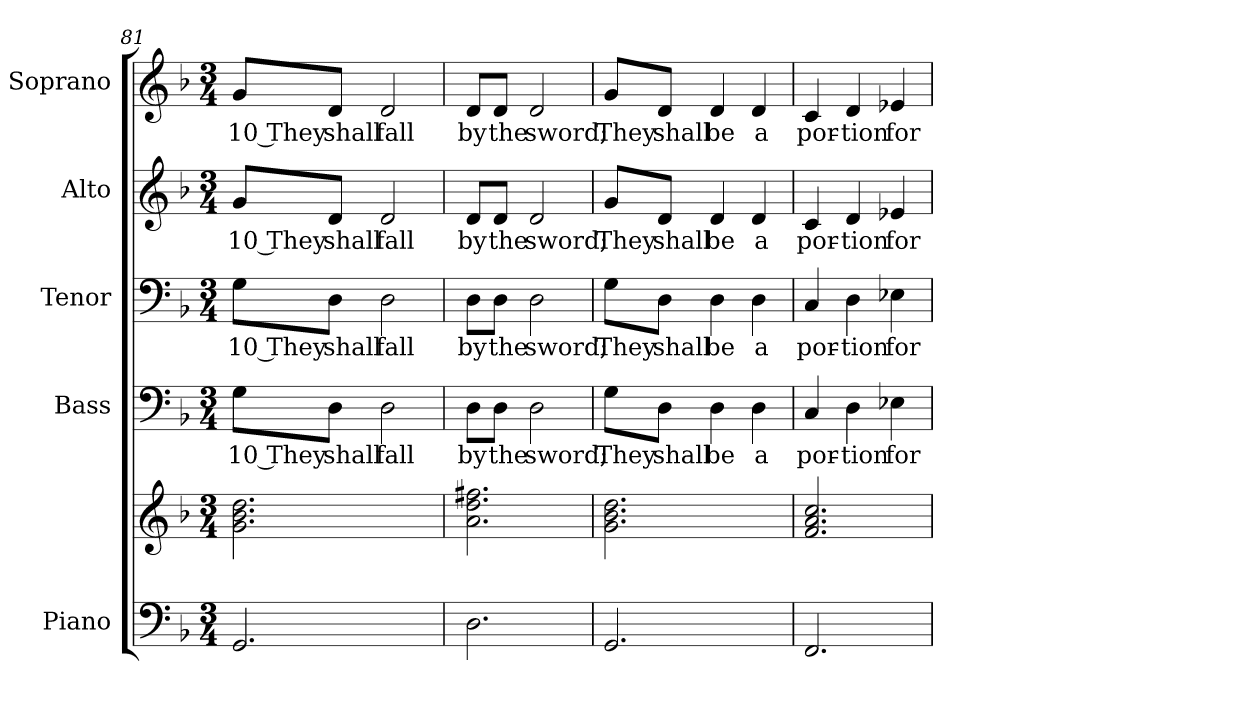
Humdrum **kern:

**kern	**kern	**kern	**text	**kern	**text	**kern	**text	**kern	**text
*part5	*part5	*part4	*part4	*part3	*part3	*part2	*part2	*part1	*part1
*staff6	*staff5	*staff4	*staff4	*staff3	*staff3	*staff2	*staff2	*staff1	*staff1
*I"Piano	*	*I"Bass	*	*I"Tenor	*	*I"Alto	*	*I"Soprano	*
*I'Pno.	*	*I'B.	*	*I'T.	*	*I'A.	*	*I'S.	*
!!LO:PB:g=z
*clefF4	*clefG2	*clefF4	*	*clefF4	*	*clefG2	*	*clefG2	*
*k[b-]	*k[b-]	*k[b-]	*	*k[b-]	*	*k[b-]	*	*k[b-]	*
*F:	*F:	*F:	*	*F:	*	*F:	*	*F:	*
*M3/4	*M3/4	*M3/4	*	*M3/4	*	*M3/4	*	*M3/4	*
=81	=81	=81	=81	=81	=81	=81	=81	=81	=81
!	!	!	!LO:LY:b:color=#000000	!	!	!	!	!	!
!	!	!	!	!	!LO:LY:b:color=#000000	!	!	!	!
!	!	!	!	!	!	!	!LO:LY:b:color=#000000	!	!
!	!	!	!	!	!	!	!	!	!LO:LY:b:color=#000000
2.GGi/	2.gi\ 2.b-i 2.ddi	8Gi\L	10 They	8Gi\L	10 They	8gi/L	10 They	8gi/L	10 They
!	!	!	!LO:LY:b:color=#000000	!	!	!	!	!	!
!	!	!	!	!	!LO:LY:b:color=#000000	!	!	!	!
!	!	!	!	!	!	!	!LO:LY:b:color=#000000	!	!
!	!	!	!	!	!	!	!	!	!LO:LY:b:color=#000000
.	.	8Di\J	shall	8Di\J	shall	8di/J	shall	8di/J	shall
!	!	!	!LO:LY:b:color=#000000	!	!	!	!	!	!
!	!	!	!	!	!LO:LY:b:color=#000000	!	!	!	!
!	!	!	!	!	!	!	!LO:LY:b:color=#000000	!	!
!	!	!	!	!	!	!	!	!	!LO:LY:b:color=#000000
.	.	2Di\	fall	2Di\	fall	2di/	fall	2di/	fall
=82	=82	=82	=82	=82	=82	=82	=82	=82	=82
!	!	!	!LO:LY:b:color=#000000	!	!	!	!	!	!
!	!	!	!	!	!LO:LY:b:color=#000000	!	!	!	!
!	!	!	!	!	!	!	!LO:LY:b:color=#000000	!	!
!	!	!	!	!	!	!	!	!	!LO:LY:b:color=#000000
2.Di\	2.ai\ 2.ddi 2.ff#Xi	8Di\L	by	8Di\L	by	8di/L	by	8di/L	by
!	!	!	!LO:LY:b:color=#000000	!	!	!	!	!	!
!	!	!	!	!	!LO:LY:b:color=#000000	!	!	!	!
!	!	!	!	!	!	!	!LO:LY:b:color=#000000	!	!
!	!	!	!	!	!	!	!	!	!LO:LY:b:color=#000000
.	.	8Di\J	the	8Di\J	the	8di/J	the	8di/J	the
!	!	!	!LO:LY:b:color=#000000	!	!	!	!	!	!
!	!	!	!	!	!LO:LY:b:color=#000000	!	!	!	!
!	!	!	!	!	!	!	!LO:LY:b:color=#000000	!	!
!	!	!	!	!	!	!	!	!	!LO:LY:b:color=#000000
.	.	2Di\	sword;	2Di\	sword;	2di/	sword;	2di/	sword;
=83	=83	=83	=83	=83	=83	=83	=83	=83	=83
!	!	!	!LO:LY:b:color=#000000	!	!	!	!	!	!
!	!	!	!	!	!LO:LY:b:color=#000000	!	!	!	!
!	!	!	!	!	!	!	!LO:LY:b:color=#000000	!	!
!	!	!	!	!	!	!	!	!	!LO:LY:b:color=#000000
2.GGi/	2.gi\ 2.b-i 2.ddi	8Gi\L	They	8Gi\L	They	8gi/L	They	8gi/L	They
!	!	!	!LO:LY:b:color=#000000	!	!	!	!	!	!
!	!	!	!	!	!LO:LY:b:color=#000000	!	!	!	!
!	!	!	!	!	!	!	!LO:LY:b:color=#000000	!	!
!	!	!	!	!	!	!	!	!	!LO:LY:b:color=#000000
.	.	8Di\J	shall	8Di\J	shall	8di/J	shall	8di/J	shall
!	!	!	!LO:LY:b:color=#000000	!	!	!	!	!	!
!	!	!	!	!	!LO:LY:b:color=#000000	!	!	!	!
!	!	!	!	!	!	!	!LO:LY:b:color=#000000	!	!
!	!	!	!	!	!	!	!	!	!LO:LY:b:color=#000000
.	.	4Di\	be	4Di\	be	4di/	be	4di/	be
!	!	!	!LO:LY:b:color=#000000	!	!	!	!	!	!
!	!	!	!	!	!LO:LY:b:color=#000000	!	!	!	!
!	!	!	!	!	!	!	!LO:LY:b:color=#000000	!	!
!	!	!	!	!	!	!	!	!	!LO:LY:b:color=#000000
.	.	4Di\	a	4Di\	a	4di/	a	4di/	a
=84	=84	=84	=84	=84	=84	=84	=84	=84	=84
!	!	!	!LO:LY:b:color=#000000	!	!	!	!	!	!
!	!	!	!	!	!LO:LY:b:color=#000000	!	!	!	!
!	!	!	!	!	!	!	!LO:LY:b:color=#000000	!	!
!	!	!	!	!	!	!	!	!	!LO:LY:b:color=#000000
2.FFi/	2.fi/ 2.ai 2.cci	4Ci/	por-	4Ci/	por-	4ci/	por-	4ci/	por-
!	!	!	!LO:LY:b:color=#000000	!	!	!	!	!	!
!	!	!	!	!	!LO:LY:b:color=#000000	!	!	!	!
!	!	!	!	!	!	!	!LO:LY:b:color=#000000	!	!
!	!	!	!	!	!	!	!	!	!LO:LY:b:color=#000000
.	.	4Di\	-tion	4Di\	-tion	4di/	-tion	4di/	-tion
!	!	!	!LO:LY:b:color=#000000	!	!	!	!	!	!
!	!	!	!	!	!LO:LY:b:color=#000000	!	!	!	!
!	!	!	!	!	!	!	!LO:LY:b:color=#000000	!	!
!	!	!	!	!	!	!	!	!	!LO:LY:b:color=#000000
.	.	4E-Xi\	for	4E-Xi\	for	4e-Xi/	for	4e-Xi/	for
=	=	=	=	=	=	=	=	=	=
*-	*-	*-	*-	*-	*-	*-	*-	*-	*-
